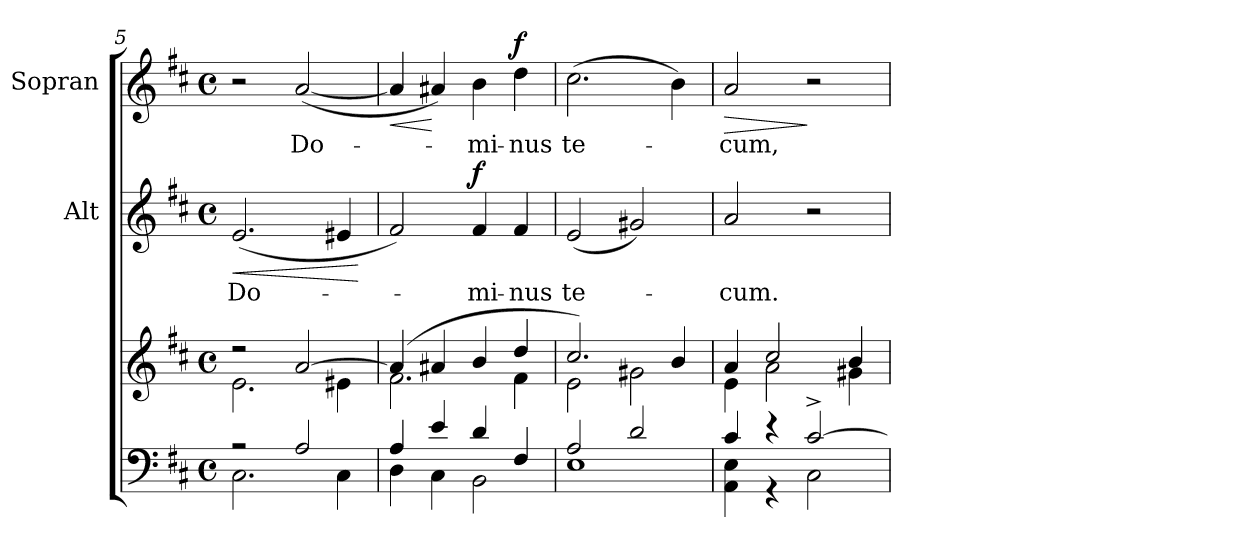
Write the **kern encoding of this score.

**kern	**kern	**kern	**text	**dynam	**kern	**text	**dynam
*part3	*part3	*part2	*part2	*part2	*part1	*part1	*part1
*staff4	*staff3	*staff2	*staff2	*staff2	*staff1	*staff1	*staff1
*	*	*I"Alt	*	*	*I"Sopran	*	*
*	*	*I'A.	*	*	*I'S.	*	*
*clefF4	*clefG2	*clefG2	*	*	*clefG2	*	*
*k[f#c#]	*k[f#c#]	*k[f#c#]	*	*	*k[f#c#]	*	*
*D:	*D:	*D:	*	*	*D:	*	*
*M4/4	*M4/4	*M4/4	*	*	*M4/4	*	*
*met(c)	*met(c)	*met(c)	*	*	*met(c)	*	*
=5	=5	=5	=5	=5	=5	=5	=5
*^	*^	*	*	*	*	*	*
!	!	!	!	!	!LO:LY:b	!LO:HP:b	!	!	!
2rA	2.C#\	2r	2.e\	(<2.e/	Do-	<	2r	.	.
!	!	!	!	!	!	!	!	!LO:LY:b	!
2A/	.	[>2a/	.	.	.	.	(<[2a/	Do-	.
.	4C#\	.	4e#X\	4e#X/	.	.	.	.	.
*v	*v	*	*	*	*	*	*	*	*
*	*v	*v	*	*	*	*	*	*
.	.	.	.	[	.	.	.
!!LO:LB:g=z
=6	=6	=6	=6	=6	=6	=6	=6
*^	*^	*	*	*	*	*	*
!	!	!	!	!	!	!	!	!	!LO:HP:b
4A/	4D\	(4a/]	2.f#\	2f#/)	.	.	4a/]	.	<
4e/	4C#\	4a#X/	.	.	.	.	4a#X/)	.	[
!	!	!	!	!	!LO:LY:b	!LO:DY:a	!	!LO:LY:b	!
4d/	2BB\	4b/	.	4f#/	-mi-	f	4b\	-mi-	.
!	!	!	!	!	!LO:LY:b	!	!	!LO:LY:b	!LO:DY:a
4F#/	.	4dd/	4f#\	4f#/	-nus	.	4dd\	-nus	f
=7	=7	=7	=7	=7	=7	=7	=7	=7	=7
!	!	!	!	!	!LO:LY:b	!	!	!LO:LY:b	!
2A/	1E	2.cc#/)	2e\	(<2e/	te-	.	(>2.cc#\	te-	.
2d/	.	.	2g#X\	2g#X/)	.	.	.	.	.
.	.	4b/	.	.	.	.	4b\)	.	.
=8	=8	=8	=8	=8	=8	=8	=8	=8	=8
!	!	!	!	!	!LO:LY:b	!	!	!LO:LY:b	!LO:HP:b
4c#/	4AA\ 4E\	4a/	4e\	2a/	-cum.	.	2a/	-cum,	>
4r	4r	2cc#/	2a\	.	.	.	.	.	.
[>2c#^>/	2C#\	.	.	2r	.	.	2r	.	]
.	.	4b/	4g#X\	.	.	.	.	.	.
*v	*v	*	*	*	*	*	*	*	*
*	*v	*v	*	*	*	*	*	*
=	=	=	=	=	=	=	=
*-	*-	*-	*-	*-	*-	*-	*-
